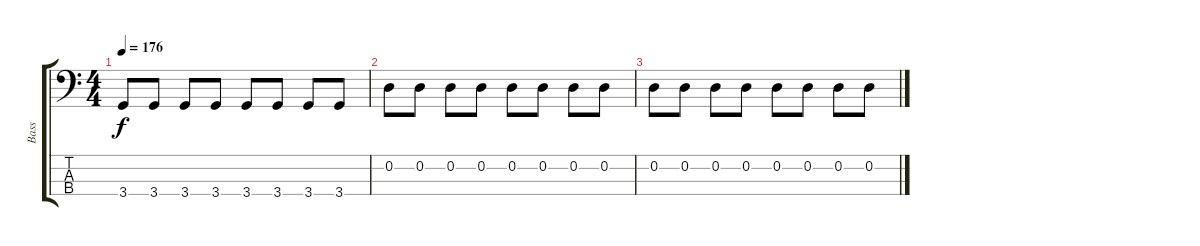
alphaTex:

\track ("Bass" "Bass") {instrument electricbassfinger}
\staff {score tabs}
\tuning (G2 D2 A1 E1) {hide}
\ts (4 4)
\tempo 176
\clef f4
\ks c
3.4.8{dy f} 3.4.8 3.4.8 3.4.8 3.4.8 3.4.8 3.4.8 3.4.8 |
0.2.8 0.2.8 0.2.8 0.2.8 0.2.8 0.2.8 0.2.8 0.2.8 |
0.2.8 0.2.8 0.2.8 0.2.8 0.2.8 0.2.8 0.2.8 0.2.8
